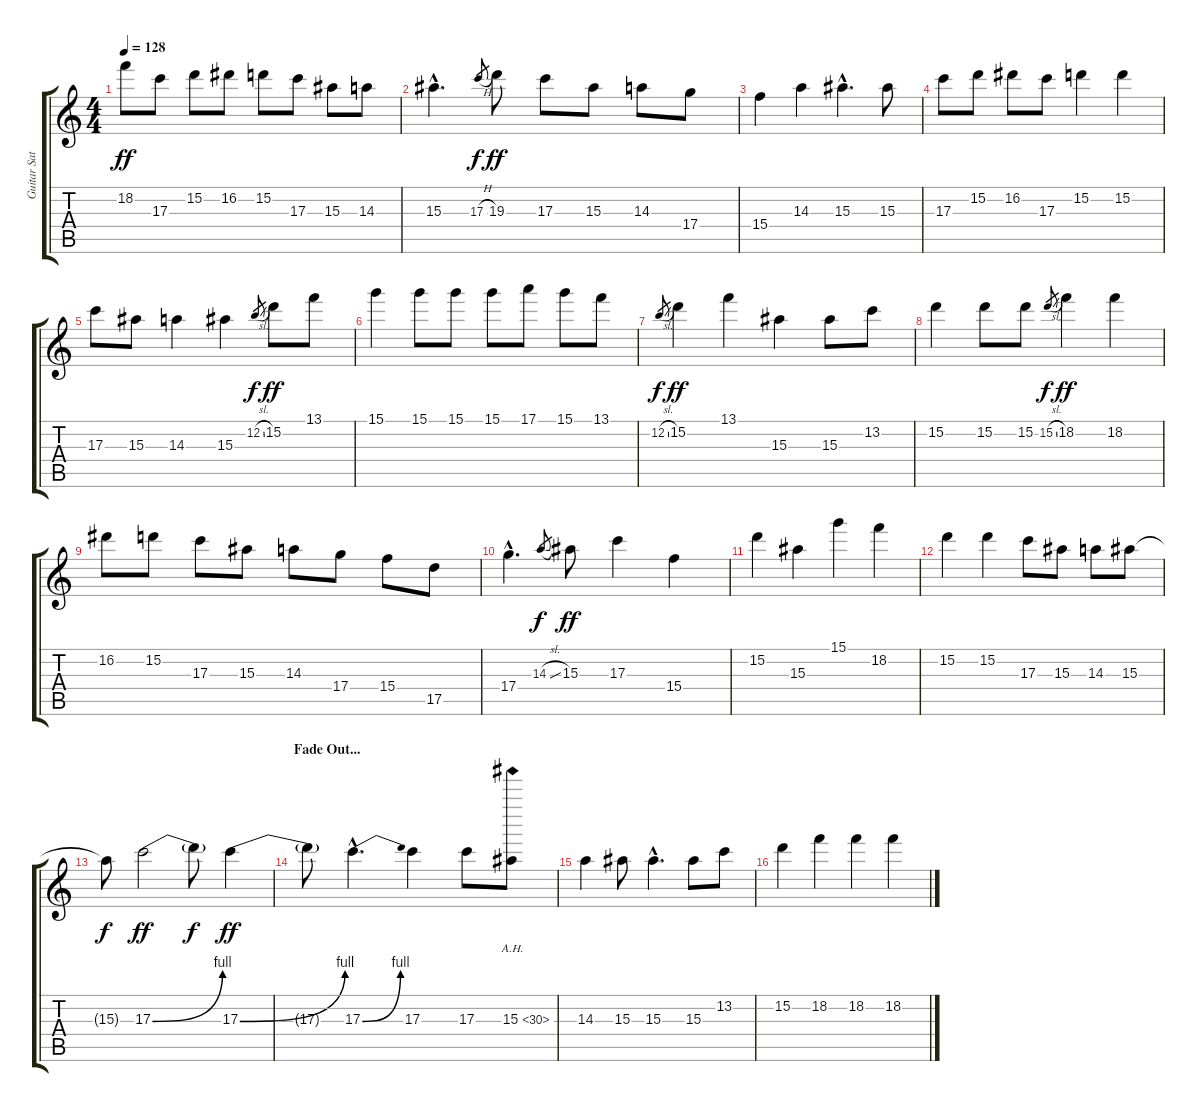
\track ("Guitar Satu" "Guitar Sat") {instrument overdrivenguitar}
\staff {score tabs}
\tuning (E4 B3 G3 D3 A2 E2) {hide}
\ts (4 4)
\tempo 128
\clef g2
\ks c
18.2.8{dy ff} 17.3.8 15.2.8 16.2.8 15.2.8 17.3.8 15.3.8 14.3.8 |
15.3{hac}.4{d} 17.3{h}.8{gr dy f} 19.3.8{dy ff} 17.3.8 15.3.8 14.3.8 17.4.8 |
15.4.4 14.3.4 15.3{hac}.4{d} 15.3.8 |
17.3.8 15.2.8 16.2.8 17.3.8 15.2.4 15.2.4 |
17.3.8 15.3.8 14.3.4 15.3.4 12.2{sl}.8{gr dy f} 15.2.8{dy ff} 13.1.8 |
15.1.4 15.1.8 15.1.8 15.1.8 17.1.8 15.1.8 13.1.8 |
12.2{sl}.8{gr dy f} 15.2.4{dy ff} 13.1.4 15.3.4 15.3.8 13.2.8 |
15.2.4 15.2.8 15.2.8 15.2{sl}.8{gr dy f} 18.2.4{dy ff} 18.2.4 |
16.2.8 15.2.8 17.3.8 15.3.8 14.3.8 17.4.8 15.4.8 17.5.8 |
17.4{hac}.4{d} 14.3{sl}.8{gr dy f} 15.3.8{dy ff} 17.3.4 15.4.4 |
15.2.4 15.3.4 15.1.4 18.2.4 |
15.2.4 15.2.4 17.3.8 15.3.8 14.3.8 15.3.8 |
15.3{t}.8{dy f} 17.3{be (bend 0 0 60 4)}.2{dy ff} 17.3{t}.8{dy f} 17.3{be (bend 0 0 60 4)}.4{dy ff} |
\section ("" "Fade Out...")
17.3{t}.8 17.3{be (bend 0 0 60 4) hac}.4{d} 17.3.4 17.3.8 15.3{ah 15}.8 |
14.3.4 15.3.8 15.3{hac}.4{d} 15.3.8 13.2.8 |
15.2.4 18.2.4 18.2.4 18.2.4
